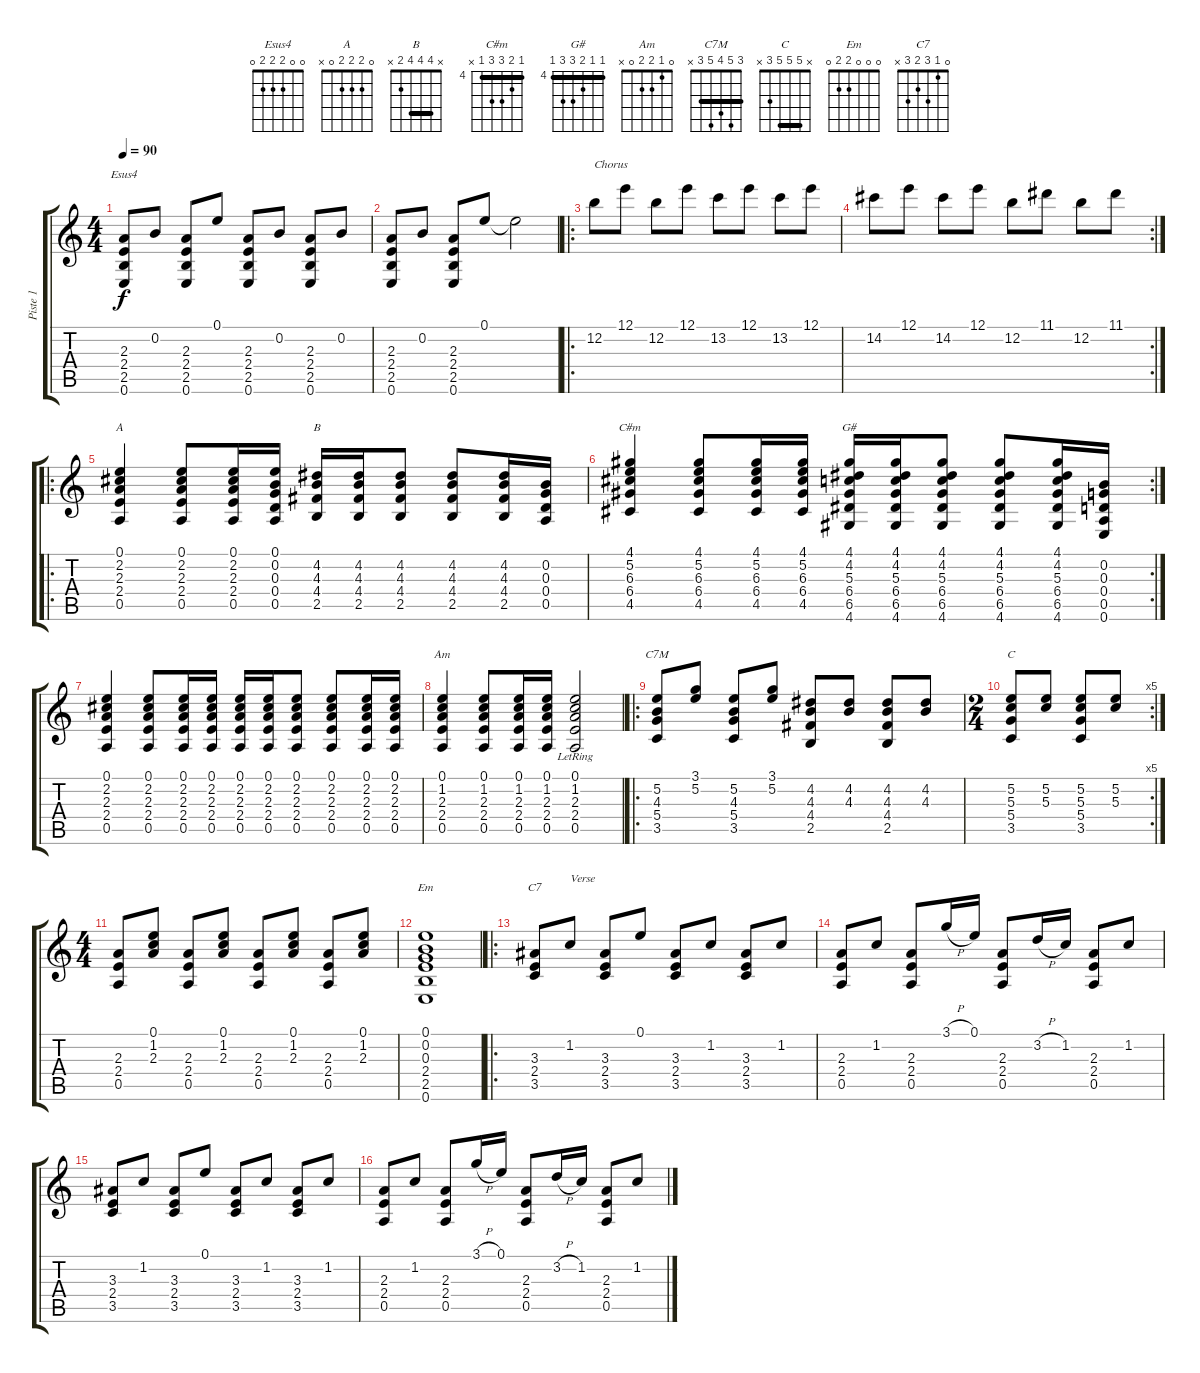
\track ("Piste 1" "Piste 1") {instrument acousticguitarnylon}
\staff {score tabs}
\tuning (E4 B3 G3 D3 A2 E2) {hide}
\chord ("Esus4" 0 0 2 2 2 0)
\chord ("A" 0 2 2 2 0 x)
\chord ("B" x 4 4 4 2 x) {barre 4}
\chord ("C#m" 4 5 6 6 4 x) {firstfret 4 barre 4}
\chord ("G#" 4 4 5 6 6 4) {firstfret 4 barre 4}
\chord ("Am" 0 1 2 2 0 x)
\chord ("C7M" 3 5 4 5 3 x) {barre 3}
\chord ("C" x 5 5 5 3 x) {barre 5}
\chord ("Em" 0 0 0 2 2 0)
\chord ("C7" 0 1 3 2 3 x)
\ts (4 4)
\tempo 90
\clef g2
\ks c
(2.3 2.4 2.5 0.6).8{ch "Esus4" dy f} 0.2.8 (2.3 2.4 2.5 0.6).8 0.1.8 (2.3 2.4 2.5 0.6).8 0.2.8 (2.3 2.4 2.5 0.6).8 0.2.8 |
(2.3 2.4 2.5 0.6).8 0.2.8 (2.3 2.4 2.5 0.6).8 0.1.8 0.1{t}.2 |
\ro
12.2.8{txt "Chorus"} 12.1.8 12.2.8 12.1.8 13.2.8 12.1.8 13.2.8 12.1.8 |
\rc 2
14.2.8 12.1.8 14.2.8 12.1.8 12.2.8 11.1.8 12.2.8 11.1.8 |
\ro
(0.1 2.2 2.3 2.4 0.5).4{ch "A"} (0.1 2.2 2.3 2.4 0.5).8 (0.1 2.2 2.3 2.4 0.5).16 (0.1 0.2 0.3 0.4 0.5).16 (4.2 4.3 4.4 2.5).16{ch "B"} (4.2 4.3 4.4 2.5).16 (4.2 4.3 4.4 2.5).8 (4.2 4.3 4.4 2.5).8 (4.2 4.3 4.4 2.5).16 (0.2 0.3 0.4 0.5).16 |
\rc 2
(4.1 5.2 6.3 6.4 4.5).4{ch "C#m"} (4.1 5.2 6.3 6.4 4.5).8 (4.1 5.2 6.3 6.4 4.5).16 (4.1 5.2 6.3 6.4 4.5).16 (4.1 4.2 5.3 6.4 6.5 4.6).16{ch "G#"} (4.1 4.2 5.3 6.4 6.5 4.6).16 (4.1 4.2 5.3 6.4 6.5 4.6).8 (4.1 4.2 5.3 6.4 6.5 4.6).8 (4.1 4.2 5.3 6.4 6.5 4.6).16 (0.2 0.3 0.4 0.5 0.6).16 |
(0.1 2.2 2.3 2.4 0.5).4 (0.1 2.2 2.3 2.4 0.5).8 (0.1 2.2 2.3 2.4 0.5).16 (0.1 2.2 2.3 2.4 0.5).16 (0.1 2.2 2.3 2.4 0.5).16 (0.1 2.2 2.3 2.4 0.5).16 (0.1 2.2 2.3 2.4 0.5).8 (0.1 2.2 2.3 2.4 0.5).8 (0.1 2.2 2.3 2.4 0.5).16 (0.1 2.2 2.3 2.4 0.5).16 |
(0.1 1.2 2.3 2.4 0.5).4{ch "Am"} (0.1 1.2 2.3 2.4 0.5).8 (0.1 1.2 2.3 2.4 0.5).16 (0.1 1.2 2.3 2.4 0.5).16 (0.1 1.2 2.3{lr} 2.4 0.5).2 |
\ro
(5.2 4.3 5.4 3.5).8{ch "C7M"} (3.1 5.2).8 (5.2 4.3 5.4 3.5).8 (3.1 5.2).8 (4.2 4.3 4.4 2.5).8 (4.2 4.3).8 (4.2 4.3 4.4 2.5).8 (4.2 4.3).8 |
\rc 5
\ts (2 4)
(5.2 5.3 5.4 3.5).8{ch "C"} (5.2 5.3).8 (5.2 5.3 5.4 3.5).8 (5.2 5.3).8 |
\ts (4 4)
(2.3 2.4 0.5).8 (0.1 1.2 2.3).8 (2.3 2.4 0.5).8 (0.1 1.2 2.3).8 (2.3 2.4 0.5).8 (0.1 1.2 2.3).8 (2.3 2.4 0.5).8 (0.1 1.2 2.3).8 |
(0.1 0.2 0.3 2.4 2.5 0.6).1{ch "Em"} |
\ro
(3.3 2.4 3.5).8{ch "C7"} 1.2.8{txt "Verse"} (3.3 2.4 3.5).8 0.1.8 (3.3 2.4 3.5).8 1.2.8 (3.3 2.4 3.5).8 1.2.8 |
(2.3 2.4 0.5).8 1.2.8 (2.3 2.4 0.5).8 3.1{h}.16 0.1.16 (2.3 2.4 0.5).8 3.2{h}.16 1.2.16 (2.3 2.4 0.5).8 1.2.8 |
(3.3 2.4 3.5).8 1.2.8 (3.3 2.4 3.5).8 0.1.8 (3.3 2.4 3.5).8 1.2.8 (3.3 2.4 3.5).8 1.2.8 |
(2.3 2.4 0.5).8 1.2.8 (2.3 2.4 0.5).8 3.1{h}.16 0.1.16 (2.3 2.4 0.5).8 3.2{h}.16 1.2.16 (2.3 2.4 0.5).8 1.2.8
